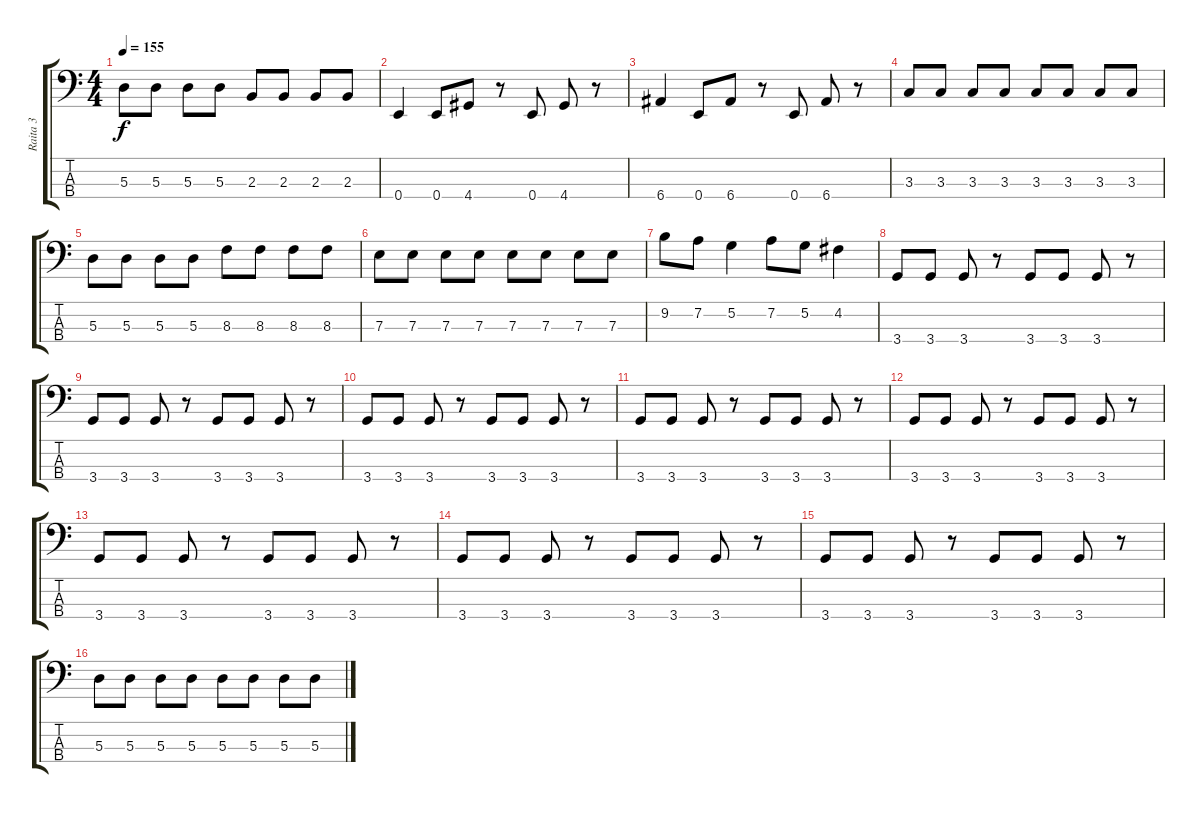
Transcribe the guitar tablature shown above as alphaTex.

\track ("Raita 3" "Raita 3") {instrument electricbasspick}
\staff {score tabs}
\tuning (G2 D2 A1 E1) {hide}
\ts (4 4)
\tempo 155
\clef f4
\ks c
5.3.8{dy f} 5.3.8 5.3.8 5.3.8 2.3.8 2.3.8 2.3.8 2.3.8 |
0.4.4 0.4.8 4.4.8 r.8 0.4.8 4.4.8 r.8 |
6.4.4 0.4.8 6.4.8 r.8 0.4.8 6.4.8 r.8 |
3.3.8 3.3.8 3.3.8 3.3.8 3.3.8 3.3.8 3.3.8 3.3.8 |
5.3.8 5.3.8 5.3.8 5.3.8 8.3.8 8.3.8 8.3.8 8.3.8 |
7.3.8 7.3.8 7.3.8 7.3.8 7.3.8 7.3.8 7.3.8 7.3.8 |
9.2.8 7.2.8 5.2.4 7.2.8 5.2.8 4.2.4 |
3.4.8 3.4.8 3.4.8 r.8 3.4.8 3.4.8 3.4.8 r.8 |
3.4.8 3.4.8 3.4.8 r.8 3.4.8 3.4.8 3.4.8 r.8 |
3.4.8 3.4.8 3.4.8 r.8 3.4.8 3.4.8 3.4.8 r.8 |
3.4.8 3.4.8 3.4.8 r.8 3.4.8 3.4.8 3.4.8 r.8 |
3.4.8 3.4.8 3.4.8 r.8 3.4.8 3.4.8 3.4.8 r.8 |
3.4.8 3.4.8 3.4.8 r.8 3.4.8 3.4.8 3.4.8 r.8 |
3.4.8 3.4.8 3.4.8 r.8 3.4.8 3.4.8 3.4.8 r.8 |
3.4.8 3.4.8 3.4.8 r.8 3.4.8 3.4.8 3.4.8 r.8 |
5.3.8 5.3.8 5.3.8 5.3.8 5.3.8 5.3.8 5.3.8 5.3.8
